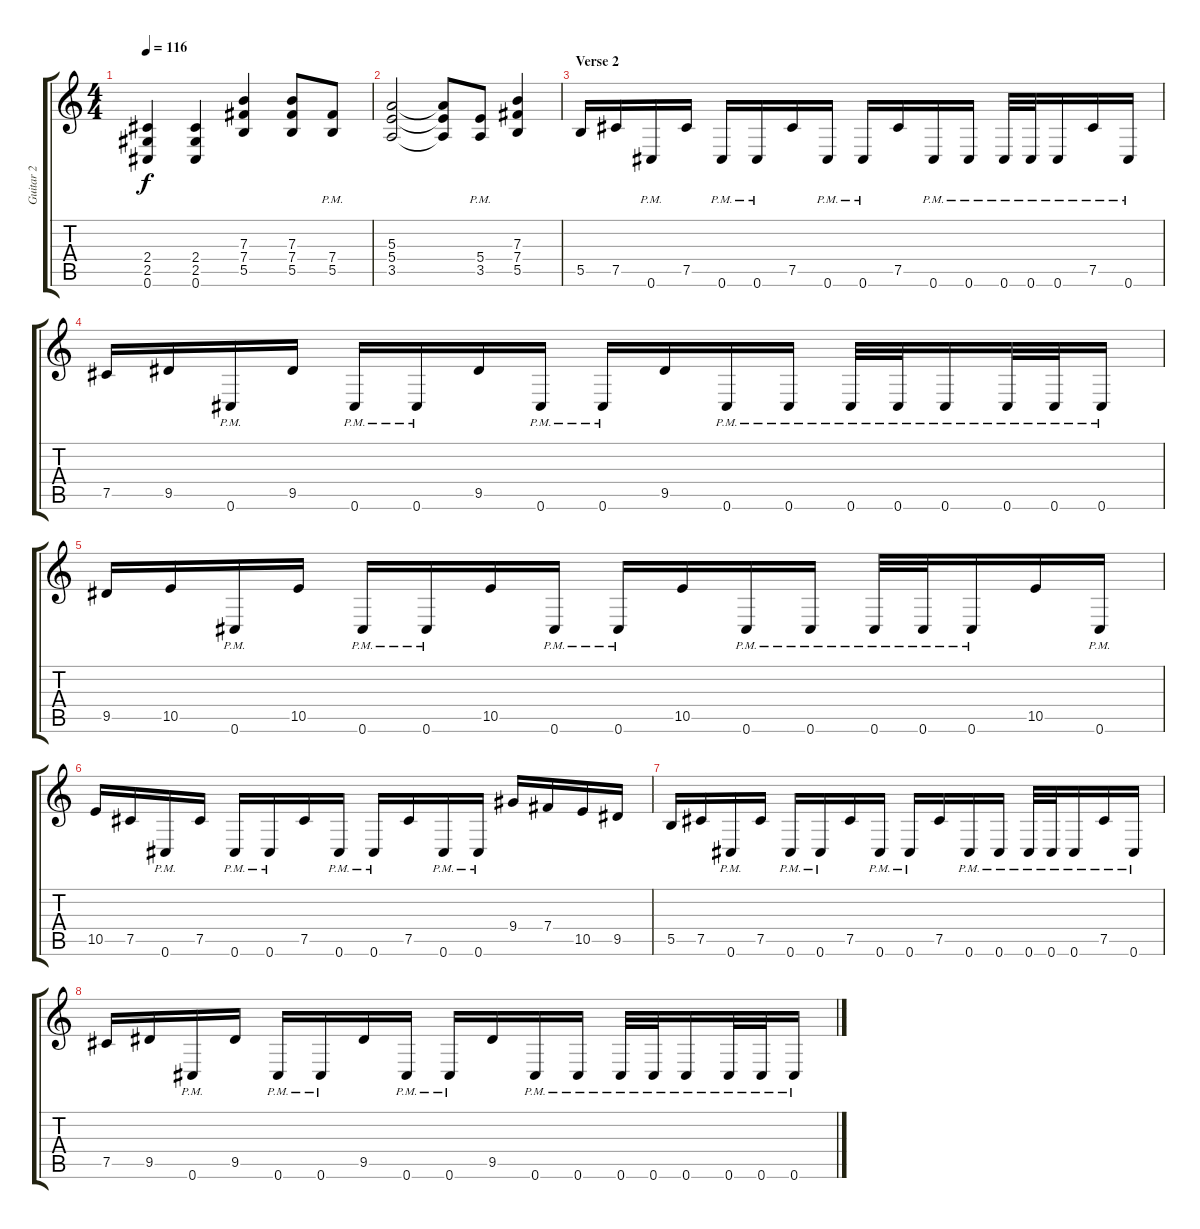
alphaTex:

\track ("Guitar 2" "Guitar 2") {instrument distortionguitar}
\staff {score tabs}
\tuning (Db4 Ab3 E3 B2 Gb2 Db2) {hide}
\ts (4 4)
\tempo 116
\clef g2
\ks c
(2.4 2.5 0.6).4{dy f} (2.4 2.5 0.6).4 (7.3 7.4 5.5).4 (7.3 7.4 5.5).8 (7.4{pm} 5.5{pm}).8 |
(5.3 5.4 3.5).2 (5.3{t} 5.4{t} 3.5{t}).8 (5.4{pm} 3.5{pm}).8 (7.3 7.4 5.5).4 |
\section ("" "Verse 2")
5.5.16 7.5.16 0.6{pm}.16 7.5.16 0.6{pm}.16 0.6{pm}.16 7.5.16 0.6{pm}.16 0.6{pm}.16 7.5.16 0.6{pm}.16 0.6{pm}.16 0.6{pm}.32 0.6{pm}.32 0.6{pm}.16 7.5{pm}.16 0.6{pm}.16 |
7.5.16 9.5.16 0.6{pm}.16 9.5.16 0.6{pm}.16 0.6{pm}.16 9.5.16 0.6{pm}.16 0.6{pm}.16 9.5.16 0.6{pm}.16 0.6{pm}.16 0.6{pm}.32 0.6{pm}.32 0.6{pm}.16 0.6{pm}.32 0.6{pm}.32 0.6{pm}.16 |
9.5.16 10.5.16 0.6{pm}.16 10.5.16 0.6{pm}.16 0.6{pm}.16 10.5.16 0.6{pm}.16 0.6{pm}.16 10.5.16 0.6{pm}.16 0.6{pm}.16 0.6{pm}.32 0.6{pm}.32 0.6{pm}.16 10.5.16 0.6{pm}.16 |
10.5.16 7.5.16 0.6{pm}.16 7.5.16 0.6{pm}.16 0.6{pm}.16 7.5.16 0.6{pm}.16 0.6{pm}.16 7.5.16 0.6{pm}.16 0.6{pm}.16 9.4.16 7.4.16 10.5.16 9.5.16 |
5.5.16 7.5.16 0.6{pm}.16 7.5.16 0.6{pm}.16 0.6{pm}.16 7.5.16 0.6{pm}.16 0.6{pm}.16 7.5.16 0.6{pm}.16 0.6{pm}.16 0.6{pm}.32 0.6{pm}.32 0.6{pm}.16 7.5{pm}.16 0.6{pm}.16 |
7.5.16 9.5.16 0.6{pm}.16 9.5.16 0.6{pm}.16 0.6{pm}.16 9.5.16 0.6{pm}.16 0.6{pm}.16 9.5.16 0.6{pm}.16 0.6{pm}.16 0.6{pm}.32 0.6{pm}.32 0.6{pm}.16 0.6{pm}.32 0.6{pm}.32 0.6{pm}.16
